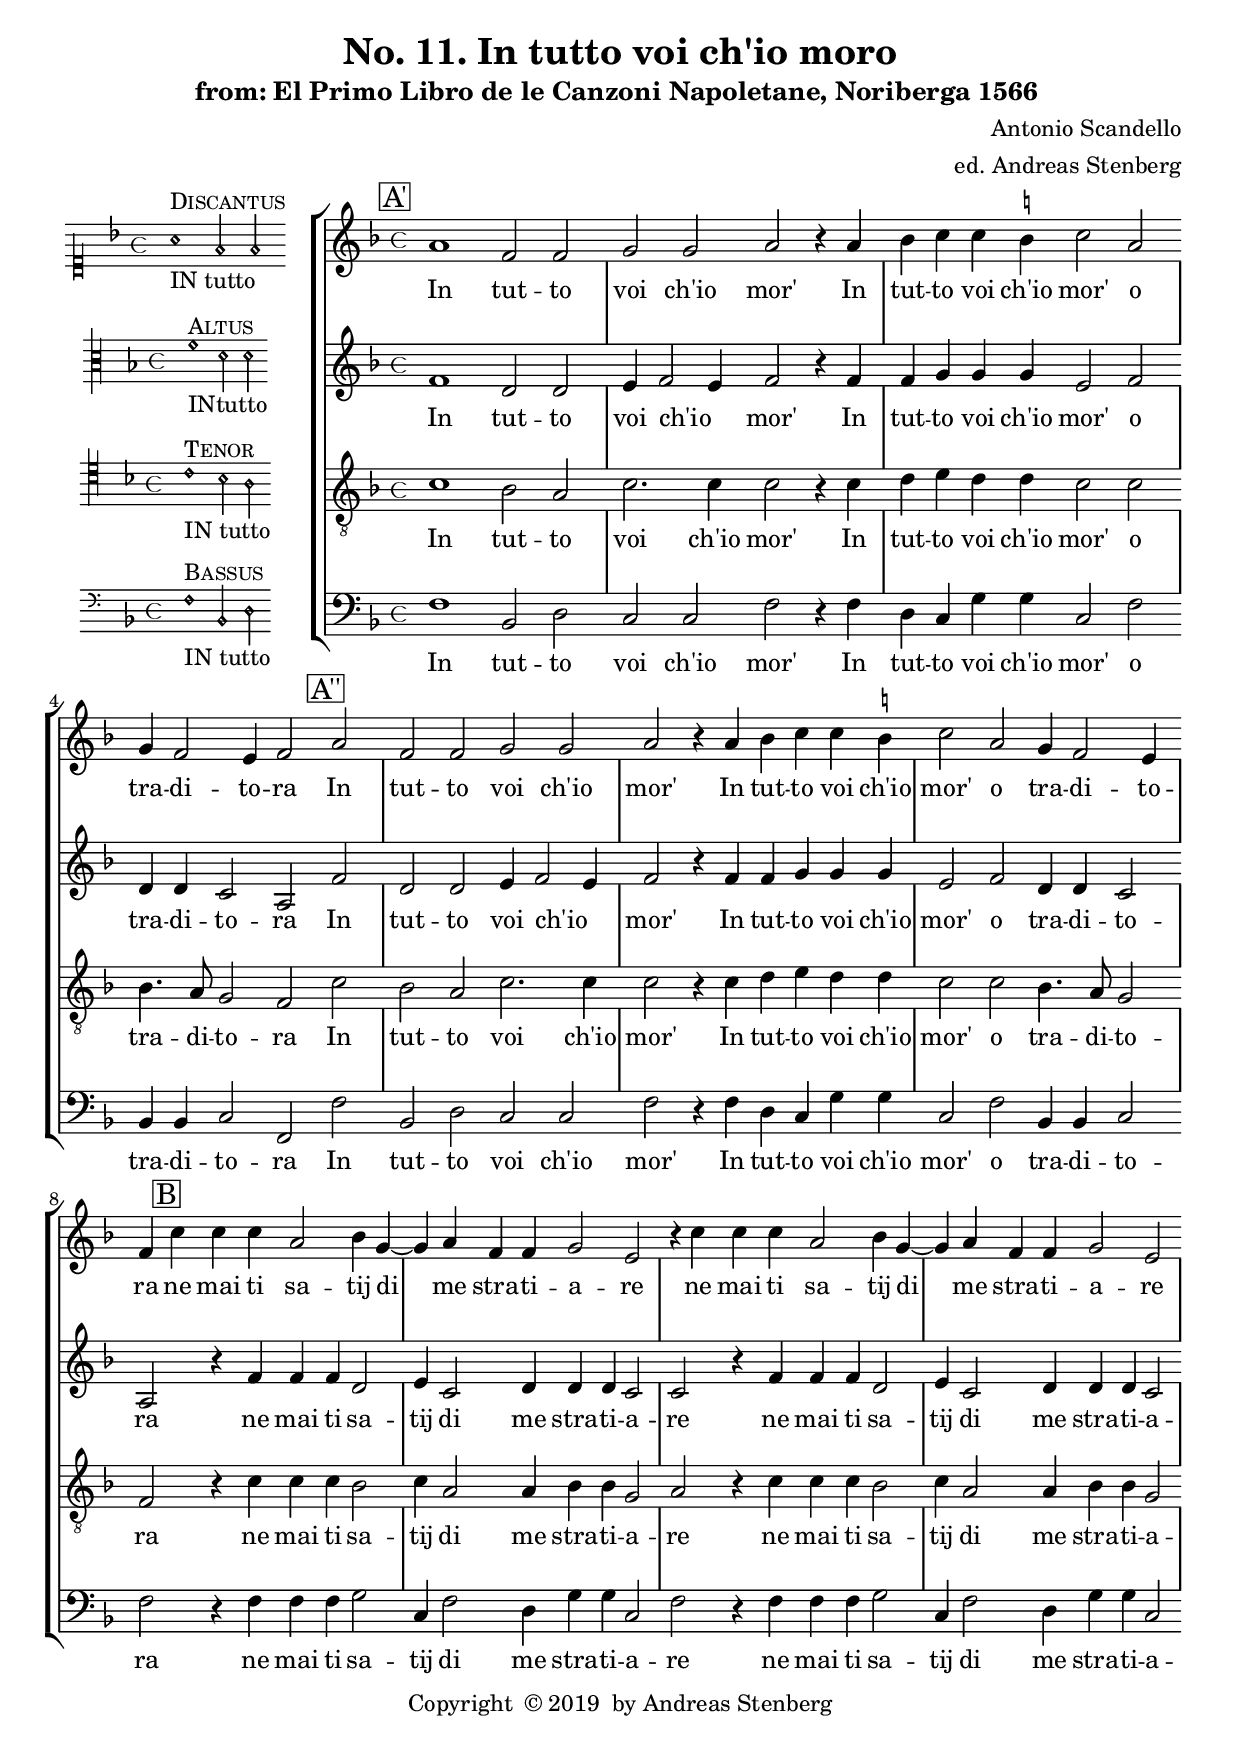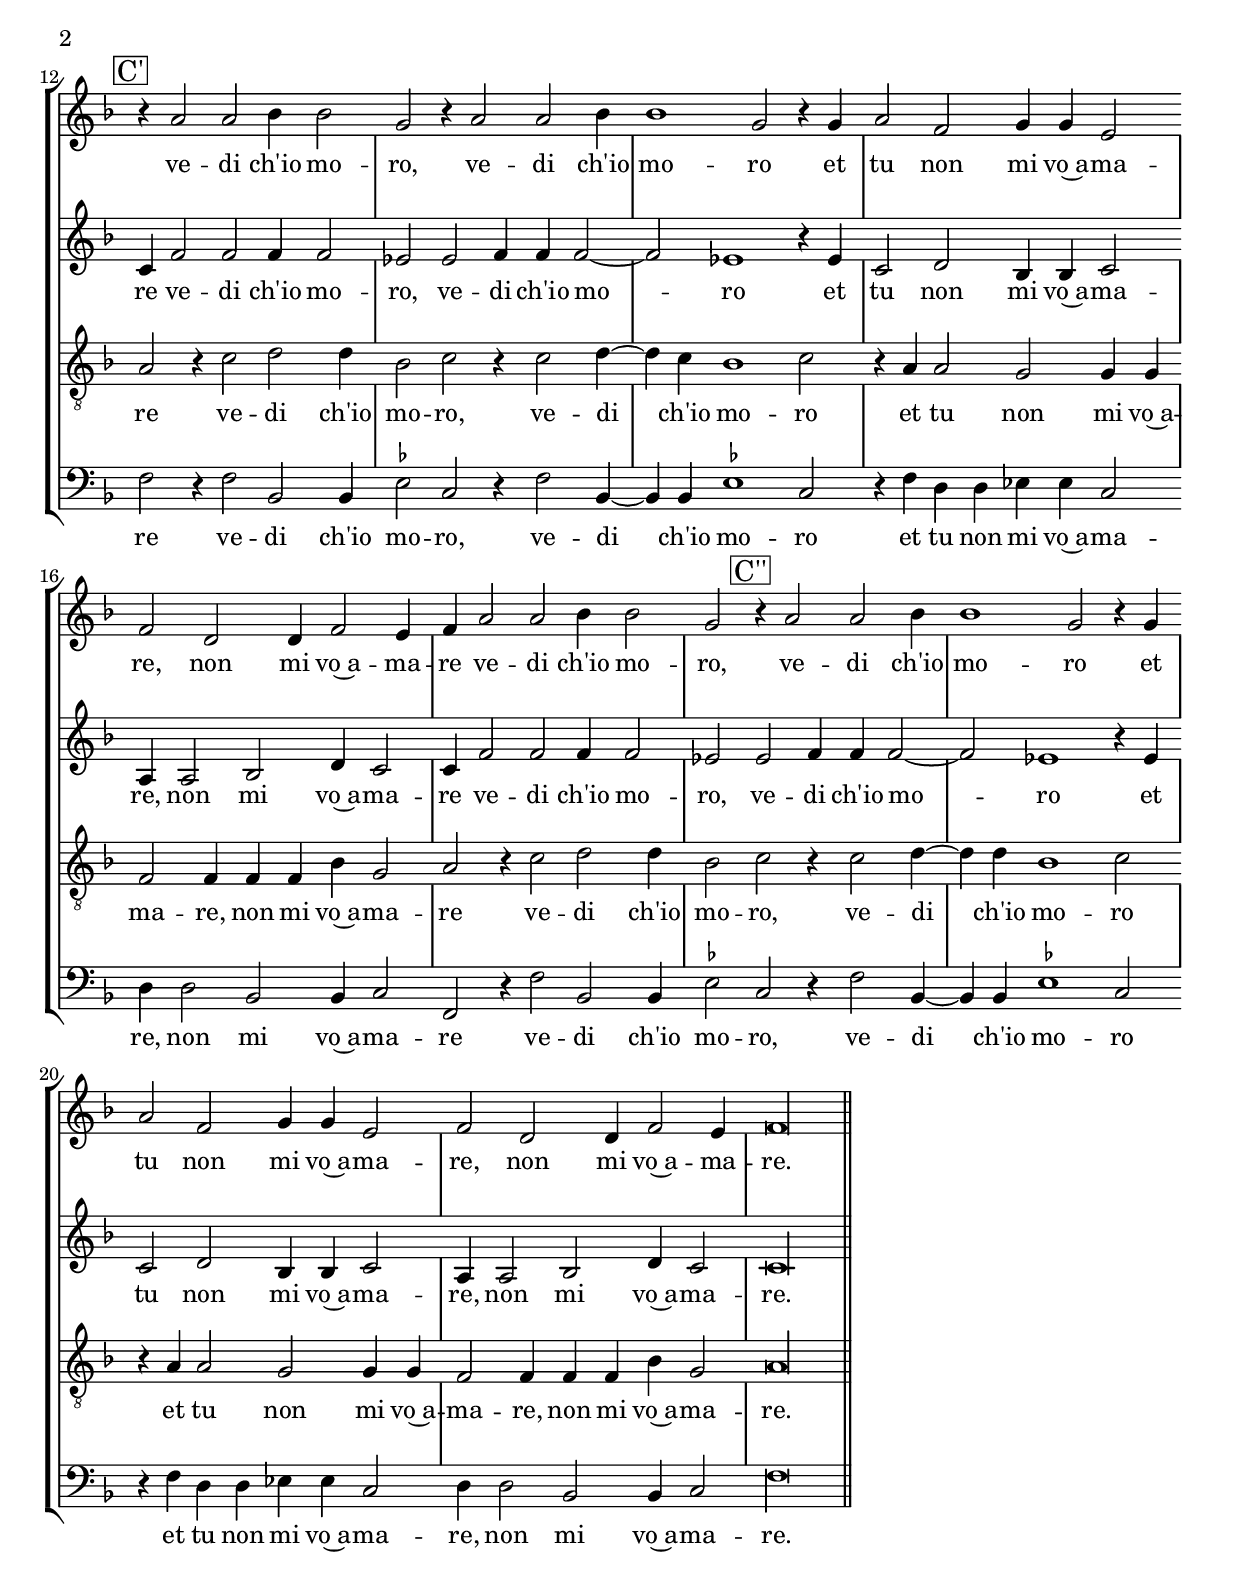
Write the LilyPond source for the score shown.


%%%%%%%%%%%%%%%%%%%%%%%%%%%%%%%%%%%%%%%%%%%%%%%%%%%%%%%%%%%%%%%%%%%
% This is a template based on the usual four part choir templater %
% where the voices have common lyrics at the the start but split  %
% to separate lyrics after a while.				  %
% This template is modyfied by AS from the one in the lilypond    %
% documentation.						  %
% This template is to be used for instance for fairly simple      %
% settings where the stanzas are set homophonicaly but twhere the %
% Chorus contains polyphony that require separate underlay for    %
% the different voices.						  %
%%%%%%%%%%%%%%%%%%%%%%%%%%%%%%%%%%%%%%%%%%%%%%%%%%%%%%%%%%%%%%%%%%%
\version "2.18.0"
\include "deutsch.ly"
ficta = \once \set suggestAccidentals =##t
\header {
   title = \markup {
    \center-column {
      "No. 11. In tutto voi ch'io moro"
%      "Wann er zu nacht"
%      \vspace #0.5
    }
  }
  subtitle = "from: El Primo Libro de le Canzoni Napoletane, Noriberga 1566 "
  composer = "Antonio Scandello"
  arranger = "ed. Andreas Stenberg"
  poet = ""
  meter =""
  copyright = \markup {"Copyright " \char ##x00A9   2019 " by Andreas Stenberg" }
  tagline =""
}
global = {
  \key f \major
}
%% PDF p.20
sopMusic = \relative c' {

  \set Score.tempoHideNote = ##t
  \tempo 2 = 86
  \override Staff.TimeSignature.style = #'mensural
  \time 4/4
  \set Timing.measureLength = #(ly:make-moment 4/2)
  \override Staff.BarLine.transparent = ##t
 \mark \markup { \box A' }
 a'1 f2 f2
 g2 g2 a2 r4 a4
 b4 c4 c4 \ficta h4 c2 a2
 g4 f2 e4 f2 \mark \markup { \box A'' }
  a2
 f2 f2 g2 g2						%% end of first line in orig.
 a2 r4 a4 b4 c4 c4 \ficta h4
 c2 a2 g4 f2 e4
 f4 \mark \markup { \box B } c'4 c4 c4 a2 b4 g4~
 g4 a4 f4 f4 g2 e2
 r4 c'4 c4 c4					%% end of second line.
 a2 b4 g4~
 g4 a4 f4 f4 g2 e2
 \mark \markup { \box C' }
 r4 a2 a2 b4 b2
 g2 r4 a2 a2 b4
 b1 g2 r4 g4
 a2 f2 g4 g4 e2
 f2 d2 d4 f2 e4					%5 end of third line.
 f4 a2 a2 b4 b2
 g2 \mark \markup { \box C'' } r4 a2 a2 b4
 b1 g2 r4 g4
 a2 f2 g4 g4  e2
 f2 d2 d4 f2 e4
 \cadenzaOn
 f\longa
 \revert Staff.BarLine.transparent
  \bar "||"
}
%% PDF p. 20
sopWords = \lyricmode {
  In tut -- to voi ch'io mor'
  In tut -- to voi ch'io mor' o tra -- di -- to -- ra
    In tut -- to voi ch'io mor'
  In tut -- to voi ch'io mor' o tra -- di -- to -- ra
  ne mai ti sa -- tij di me stra -- ti -- a -- re
  ne mai ti sa -- tij di me stra -- ti -- a -- re
  ve -- di ch'io mo -- ro,
  ve -- di ch'io mo -- ro
  et tu non mi vo~a -- ma -- re,
  non mi vo~a -- ma -- re
  ve -- di ch'io mo -- ro,
  ve -- di ch'io mo -- ro
  et tu non mi vo~a -- ma -- re,
  non mi vo~a -- ma -- re.
}
%% PDF p.58
altoMusic = \relative c' {
  \override Staff.BarLine.transparent = ##t
  \override Staff.TimeSignature.style = #'mensural
  f1 d2 d2
  e4 f2( e4)
  f2 r4 f4
  f4 g4 g4 g4 e2 f2
  d4 d4 c2 a2 f'2
  d2 d2 e4 f2( e4)				%% end of firts line in orig.
  f2 r4 f4 f4 g4 g4 g4
  e2 f2 d4 d4 c2
  a2 r4 f'4 f4 f4 d2
  e4 c2 d4 d4 d4 c2
  c2 r4 f4 f4 f4 d2
  e4 c2 d4 					%% end of second line.
  d4 d4 c2
  c4 f2 f2 f4 f2
  es2 es2 f4 f4 f2~
  f2 es1 r4 es4
  c2 d2 b4 b4 c2
  a4 a2 b2 d4 c2
  c4 f2 f2 f4 f2				%% end of third line.
  es2 es2 f4 f4 f2~
  f2 es1 r4 es4
  c2 d2 b4 b4 c2
  a4 a2 b2 d4 c2
  \cadenzaOn
  c\longa
  \revert Staff.BarLine.transparent
}
altoWords = \lyricmode {
  In tut -- to voi ch'io mor'
  In tut -- to voi ch'io mor' o tra -- di -- to -- ra
    In tut -- to voi ch'io mor'
  In tut -- to voi ch'io mor' o tra -- di -- to -- ra
  ne mai ti sa -- tij di me stra -- ti -- a -- re
  ne mai ti sa -- tij di me stra -- ti -- a -- re
  ve -- di ch'io mo -- ro,
  ve -- di ch'io mo -- ro
  et tu non mi vo~a -- ma -- re,
  non mi vo~a -- ma -- re
  ve -- di ch'io mo -- ro,
  ve -- di ch'io mo -- ro
  et tu non mi vo~a -- ma -- re,
  non mi vo~a -- ma -- re.
}
%% PDF p. 96
tenorMusic = \relative c' {
  \clef "G_8"
  \override Staff.BarLine.transparent = ##t
  \override Staff.TimeSignature.style = #'mensural
  c1 b2 a2
  c2. c4 c2 r4 c4
  d4 e4 d4 d4 c2 c2
  b4. a8 g2 f2 c'2
  b2 a2 c2. c4
  c2 r4 c4 					%5 end of first line in orig.
  d4 e4 d4 d4 c2 c2
  b4. a8 g2 f2 r4 c'4
  c4 c4 b2 c4 a2 a4
  b4 b4 g2 a2 r4 c4
  c4 c4 b2 c4 a2 a4
  b4 b4 g2					%5 end of second line.
  a2 r4 c2 d2 d4
  b2 c2 r4 c2 d4~
  d4 c4 b1 c2
  r4 a4 a2 g2 g4 g4
  f2 f4 f4 f b4 g2
  a2 r4 c2 d2 d4
  b2 c2						%% end of third line.
  r4 c2 d4~
  d4 d4 b1 c2
  r4 a4 a2 g2 g4 g4
  f2 f4 f4 f4 b4 g2
  \cadenzaOn
  a\longa
  \revert Staff.BarLine.transparent
}
tenorWords = \lyricmode {
  In tut -- to voi ch'io mor'
  In tut -- to voi ch'io mor' o tra -- di -- to -- ra
    In tut -- to voi ch'io mor'
  In tut -- to voi ch'io mor' o tra -- di -- to -- ra
  ne mai ti sa -- tij di me stra -- ti -- a -- re
  ne mai ti sa -- tij di me stra -- ti -- a -- re
  ve -- di ch'io mo -- ro,
  ve -- di ch'io mo -- ro
  et tu non mi vo~a -- ma -- re,
  non mi vo~a -- ma -- re
  ve -- di ch'io mo -- ro,
  ve -- di ch'io mo -- ro
  et tu non mi vo~a -- ma -- re,
  non mi vo~a -- ma -- re.
}
%% PDF p. 134
bassMusic = \relative c {
  \override Staff.BarLine.transparent = ##t
  \override Staff.TimeSignature.style = #'mensural
  f1 b,2 d2
  c2 c2 f2 r4 f4
  d4 c4 g'4 g4 c,2 f2
  b,4 b4 c2 f,2 f'2
  b,2 d2 c2 c2					%% end of first line in orig.
  f2 r4 f4 d4 c4 g'4 g4
  c,2 f2 b,4 b4 c2
  f2 r4 f4 f4 f4 g2
  c,4 f2 d4 g4 g4 c,2
  f2 r4 f4 f4 f4 g2				%% end of second line.
  c,4 f2 d4 g4 g4 c,2
  f2 r4 f2 b,2 b4
  \ficta es2 c2 r4 f2 b,4~
  b4 b4 \ficta es1 c2
  r4 f4 d4 d4 es4 es4 c2
  d4 d2 b2 b4 c2				%% end of third line.
  f,2 r4 f'2 b,2 b4
  \ficta es2 c2 r4 f2 b,4~
  b4 b4 \ficta es1 c2
  r4 f4 d4 d4 es4 es4 c2
  d4 d2 b2 b4 c2
  \cadenzaOn
  f\longa
  \revert Staff.BarLine.transparent
}
bassWords = \lyricmode {
  In tut -- to voi ch'io mor'
  In tut -- to voi ch'io mor' o tra -- di -- to -- ra
    In tut -- to voi ch'io mor'
  In tut -- to voi ch'io mor' o tra -- di -- to -- ra
  ne mai ti sa -- tij di me stra -- ti -- a -- re
  ne mai ti sa -- tij di me stra -- ti -- a -- re
  ve -- di ch'io mo -- ro,
  ve -- di ch'io mo -- ro
  et tu non mi vo~a -- ma -- re,
  non mi vo~a -- ma -- re
  ve -- di ch'io mo -- ro,
  ve -- di ch'io mo -- ro
  et tu non mi vo~a -- ma -- re,
  non mi vo~a -- ma -- re.
}
incipitDiscantus = \markup {
  \score {
    {
      %      \set Staff.instrumentName = #"Tenor "
      \override NoteHead.style = #'neomensural
      \override Rest.style = #'neomensural
      \override Staff.TimeSignature.style = #'mensural
      \cadenzaOn
      \clef "petrucci-c1"
      \key f \major
      \time 4/4

      a'1^\markup { \smallCaps"Discantus"} _"IN tutto"
      f'2 f'2
    }
    \layout {
      \context {
        \Voice
        \remove "Ligature_bracket_engraver"
        \consists "Mensural_ligature_engraver"
      }
      line-width = 4.5\cm
    }
  }
}


incipitAltus = \markup {
  \score {
    {
      %      \set Staff.instrumentName = #"Tenor "
      \override NoteHead.style = #'neomensural
      \override Rest.style = #'neomensural
      \override Staff.TimeSignature.style = #'mensural
      \cadenzaOn
      \clef "petrucci-c3"
      \key f \major
      \time 4/4
      f'1^\markup \smallCaps"Altus"_"INtutto"
      d'2 d'2
    }
    \layout {
      \context {
        \Voice
        \remove "Ligature_bracket_engraver"
        \consists "Mensural_ligature_engraver"
      }
      line-width = 4.5\cm
    }
  }
}


incipitTenor = \markup {
  \score {
    {
      %      \set Staff.instrumentName = #"Tenor "
      \override NoteHead.style = #'neomensural
      \override Rest.style = #'neomensural
      \override Staff.TimeSignature.style = #'mensural
      \cadenzaOn
      \clef "petrucci-c4"
      \key f \major
      \time 4/4
      c'1^\markup \smallCaps"Tenor" _"IN tutto"
      b2 a2
    }
    \layout {
      \context {
        \Voice
        \remove "Ligature_bracket_engraver"
        \consists "Mensural_ligature_engraver"
      }
      line-width = 5.0\cm
    }
  }
}
#(append! supported-clefs '(("mensural-f3" . ("clefs.mensural.f" 0 0))))

incipitBassus = \markup {
  \score {
    {
      %      \set Staff.instrumentName = #"Tenor "
      \override NoteHead.style = #'neomensural
      \override Rest.style = #'neomensural
      \override Staff.TimeSignature.style = #'mensural
      \cadenzaOn
      \clef "mensural-f"
      \key f \major
      \time 4/4
      f1^\markup \smallCaps"Bassus"
      _"IN tutto" b,2 d2

    }
    \layout {
      \context {
        \Voice
        \remove "Ligature_bracket_engraver"
        \consists "Mensural_ligature_engraver"
      }
      line-width = 4.5\cm
    }
  }
}


\score {
  <<
    \new StaffGroup \with {
      \override VerticalAxisGroup.staff-staff-spacing = #'((basic-distance . 12))
    } <<
      \new Staff = treble <<
        \set Staff.instrumentName = \incipitDiscantus
        \new Voice = "sopranos" {
          \set  Staff.midiInstrument ="choir aahs"
          %	\voiceOne
          << \global \sopMusic >>
        }
      >>
      \new Lyrics = sopranos { s1 }

      \new Staff = "medius" <<
        \set Staff.instrumentName = \incipitAltus

        \new Voice = "altos" {
          %	\voiceTwo
          \set  Staff.midiInstrument ="choir aahs"
          << \global \altoMusic >>
        }
      >>

      \new Lyrics = "altos" { s1 }
      \new Staff = tenors <<
        \set Staff.instrumentName = \incipitTenor

        \clef "treble"
        \new Voice = "tenors" {
          \set  Staff.midiInstrument ="choir aahs"
          %	\voiceOne
          << \global \tenorMusic >>
        }
      >>
      \new Lyrics = "tenors" { s1 }

      \new Staff ="basses" {
        \set Staff.instrumentName = \incipitBassus

        \new Voice = "basses" {
          \set  Staff.midiInstrument ="choir aahs"
          \clef "bass"
          %	\voiceTwo
          << \global \bassMusic >>
        }
      }
    >>
    \new Lyrics = basses { s1 }

    \context Lyrics = sopranos \lyricsto sopranos \sopWords
    \context Lyrics = altos \lyricsto altos \altoWords
    \context Lyrics = tenors \lyricsto tenors \tenorWords
    \context Lyrics = basses \lyricsto basses \bassWords
  >>
  \layout {
    \context {
      \Score
      % no bars in staves
      %      \override BarLine.transparent = ##t

    }
    % the next three instructions keep the lyrics between the bar lines
    \context {
      \Lyrics
      \consists "Bar_engraver"
      \override BarLine.transparent = ##t
    }
    \context {
      \StaffGroup
      \consists "Separating_line_group_engraver"
    }
    \context {
      \Voice
      % no slurs
      \override Slur.transparent = ##t
      % Comment in the below "\remove" command to allow line
      % breaking also at those barlines where a note overlaps
      % into the next bar.  The command is commented out in this
      % short example score, but especially for large scores, you
      % will typically yield better line breaking and thus improve
      % overall spacing if you comment in the following command.
      %\remove "Forbid_line_break_engraver"
    }
    indent = 4.5\cm
  }

}
\score {
  <<
    \new StaffGroup <<
      \new Staff = treble <<
        \set Staff.instrumentName = \incipitDiscantus
        \new Voice = "sopranos" {
          \set  Staff.midiInstrument ="choir aahs"
          %	\voiceOne
          << \global \sopMusic >>
        }
      >>
      \new Lyrics = sopranos { s1 }

      \new Staff = "medius" <<
        \set Staff.instrumentName = \incipitAltus

        \new Voice = "altos" {
          %	\voiceTwo
          \set  Staff.midiInstrument ="choir aahs"
          << \global \altoMusic >>
        }
      >>

      \new Lyrics = "altos" { s1 }
      \new Staff = tenors <<
        \set Staff.instrumentName = \incipitTenor

        \clef "treble"
        \new Voice = "tenors" {
          \set  Staff.midiInstrument ="choir aahs"
          %	\voiceOne
          << \global \tenorMusic >>
        }
      >>
      \new Lyrics = "tenors" { s1 }

      \new Staff ="basses" {
        \set Staff.instrumentName = \incipitBassus

        \new Voice = "basses" {
          \set  Staff.midiInstrument ="choir aahs"
          \clef "G_8"
          %	\voiceTwo
          << \global \bassMusic >>
        }
      }
    >>
    \new Lyrics = basses { s1 }

    \context Lyrics = sopranos \lyricsto sopranos \sopWords
    \context Lyrics = altos \lyricsto altos \altoWords
    \context Lyrics = tenors \lyricsto tenors \tenorWords
    \context Lyrics = basses \lyricsto basses \bassWords
  >>
  \midi {}
}
\paper {
  ragged-bottom = ##t
  ragged-last-bottom = ##t
  ragged-last = ##t
}

%{
convert-ly.py (GNU LilyPond) 2.18.2  convert-ly.py: Processing `'...
Applying conversion: 2.15.7, 2.15.9, 2.15.10, 2.15.16, 2.15.17,
2.15.18, 2.15.19, 2.15.20, 2.15.25, 2.15.32, 2.15.39, 2.15.40,
2.15.42, 2.15.43, 2.16.0, 2.17.0, 2.17.4, 2.17.5, 2.17.6, 2.17.11,
2.17.14, 2.17.15, 2.17.18, 2.17.19, 2.17.20, 2.17.25, 2.17.27,
2.17.29, 2.17.97, 2.18.0
%}
